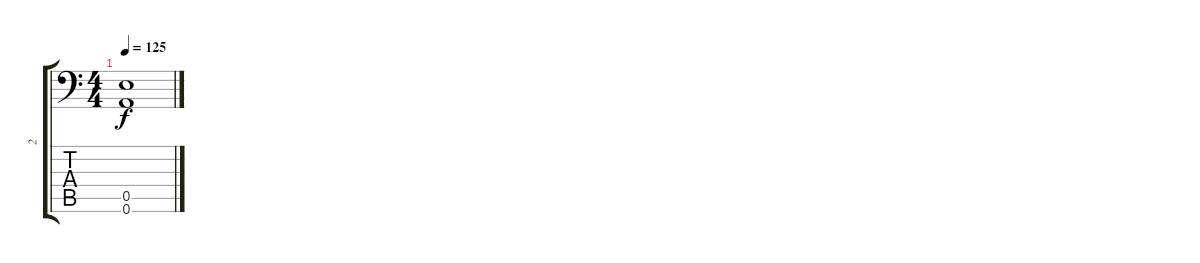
\track ("2" "2") {instrument distortionguitar}
\staff {score tabs}
\tuning (B3 Gb3 D3 A2 E2 A1) {hide}
\ts (4 4)
\tempo 125
\clef f4
\ks c
(0.5 0.6).1{dy f}
